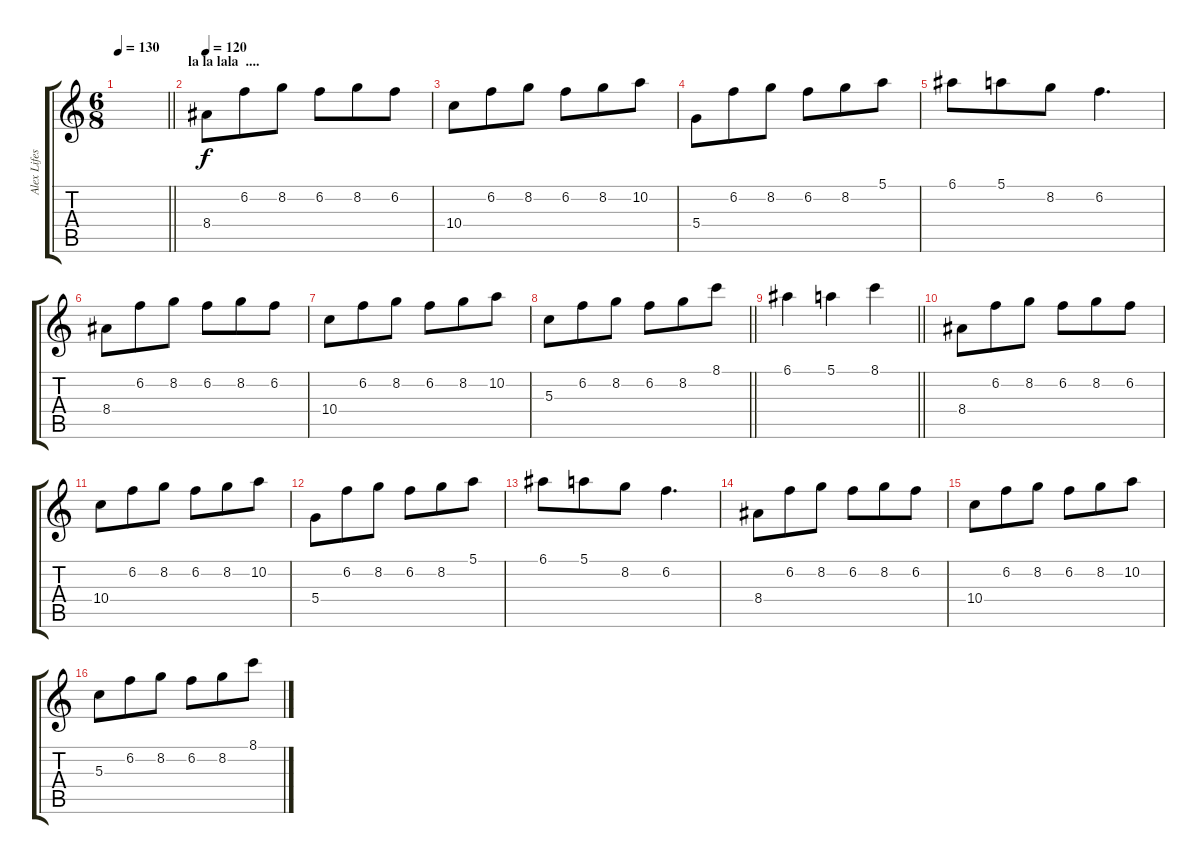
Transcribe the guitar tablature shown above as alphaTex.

\track ("Alex Lifeson LIder " "Alex Lifes") {instrument acousticguitarsteel}
\staff {score tabs}
\tuning (E4 B3 G3 D3 A2 E2) {hide}
\ts (6 8)
\tempo 130
\clef g2
\barLineRight lightlight
\ks c
|
\section ("" "la la lala  ....")
\tempo 120
8.4.8{instrument acousticguitarsteel} 6.2.8 8.2.8 6.2.8 8.2.8 6.2.8 |
10.4.8 6.2.8 8.2.8 6.2.8 8.2.8 10.2.8 |
5.4.8 6.2.8 8.2.8 6.2.8 8.2.8 5.1.8 |
6.1.8 5.1.8 8.2.8 6.2.4{d} |
8.4.8 6.2.8 8.2.8 6.2.8 8.2.8 6.2.8 |
10.4.8 6.2.8 8.2.8 6.2.8 8.2.8 10.2.8 |
\barLineRight lightlight
5.3.8 6.2.8 8.2.8 6.2.8 8.2.8 8.1.8 |
\barLineRight lightlight
6.1.4 5.1.4 8.1.4 |
8.4.8 6.2.8 8.2.8 6.2.8 8.2.8 6.2.8 |
10.4.8 6.2.8 8.2.8 6.2.8 8.2.8 10.2.8 |
5.4.8 6.2.8 8.2.8 6.2.8 8.2.8 5.1.8 |
6.1.8 5.1.8 8.2.8 6.2.4{d} |
8.4.8 6.2.8 8.2.8 6.2.8 8.2.8 6.2.8 |
10.4.8 6.2.8 8.2.8 6.2.8 8.2.8 10.2.8 |
5.3.8 6.2.8 8.2.8 6.2.8 8.2.8 8.1.8
